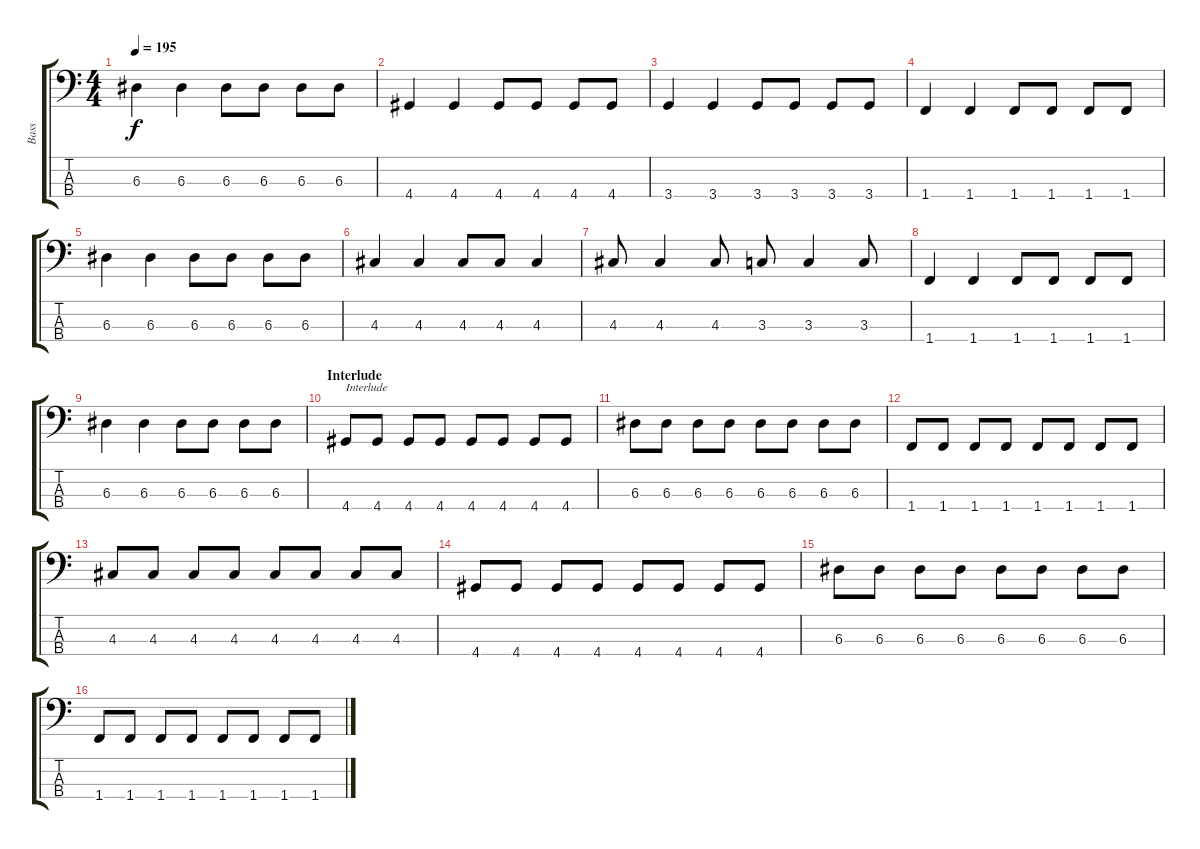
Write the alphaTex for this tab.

\track ("Bass" "Bass") {instrument electricbasspick}
\staff {score tabs}
\tuning (G2 D2 A1 E1) {hide}
\ts (4 4)
\tempo 195
\clef f4
\ks c
6.3.4{dy f} 6.3.4 6.3.8 6.3.8 6.3.8 6.3.8 |
4.4.4 4.4.4 4.4.8 4.4.8 4.4.8 4.4.8 |
3.4.4 3.4.4 3.4.8 3.4.8 3.4.8 3.4.8 |
1.4.4 1.4.4 1.4.8 1.4.8 1.4.8 1.4.8 |
6.3.4 6.3.4 6.3.8 6.3.8 6.3.8 6.3.8 |
4.3.4 4.3.4 4.3.8 4.3.8 4.3.4 |
4.3.8 4.3.4 4.3.8 3.3.8 3.3.4 3.3.8 |
1.4.4 1.4.4 1.4.8 1.4.8 1.4.8 1.4.8 |
6.3.4 6.3.4 6.3.8 6.3.8 6.3.8 6.3.8 |
\section ("" "Interlude")
4.4.8{txt "Interlude"} 4.4.8 4.4.8 4.4.8 4.4.8 4.4.8 4.4.8 4.4.8 |
6.3.8 6.3.8 6.3.8 6.3.8 6.3.8 6.3.8 6.3.8 6.3.8 |
1.4.8 1.4.8 1.4.8 1.4.8 1.4.8 1.4.8 1.4.8 1.4.8 |
4.3.8 4.3.8 4.3.8 4.3.8 4.3.8 4.3.8 4.3.8 4.3.8 |
4.4.8 4.4.8 4.4.8 4.4.8 4.4.8 4.4.8 4.4.8 4.4.8 |
6.3.8 6.3.8 6.3.8 6.3.8 6.3.8 6.3.8 6.3.8 6.3.8 |
1.4.8 1.4.8 1.4.8 1.4.8 1.4.8 1.4.8 1.4.8 1.4.8
